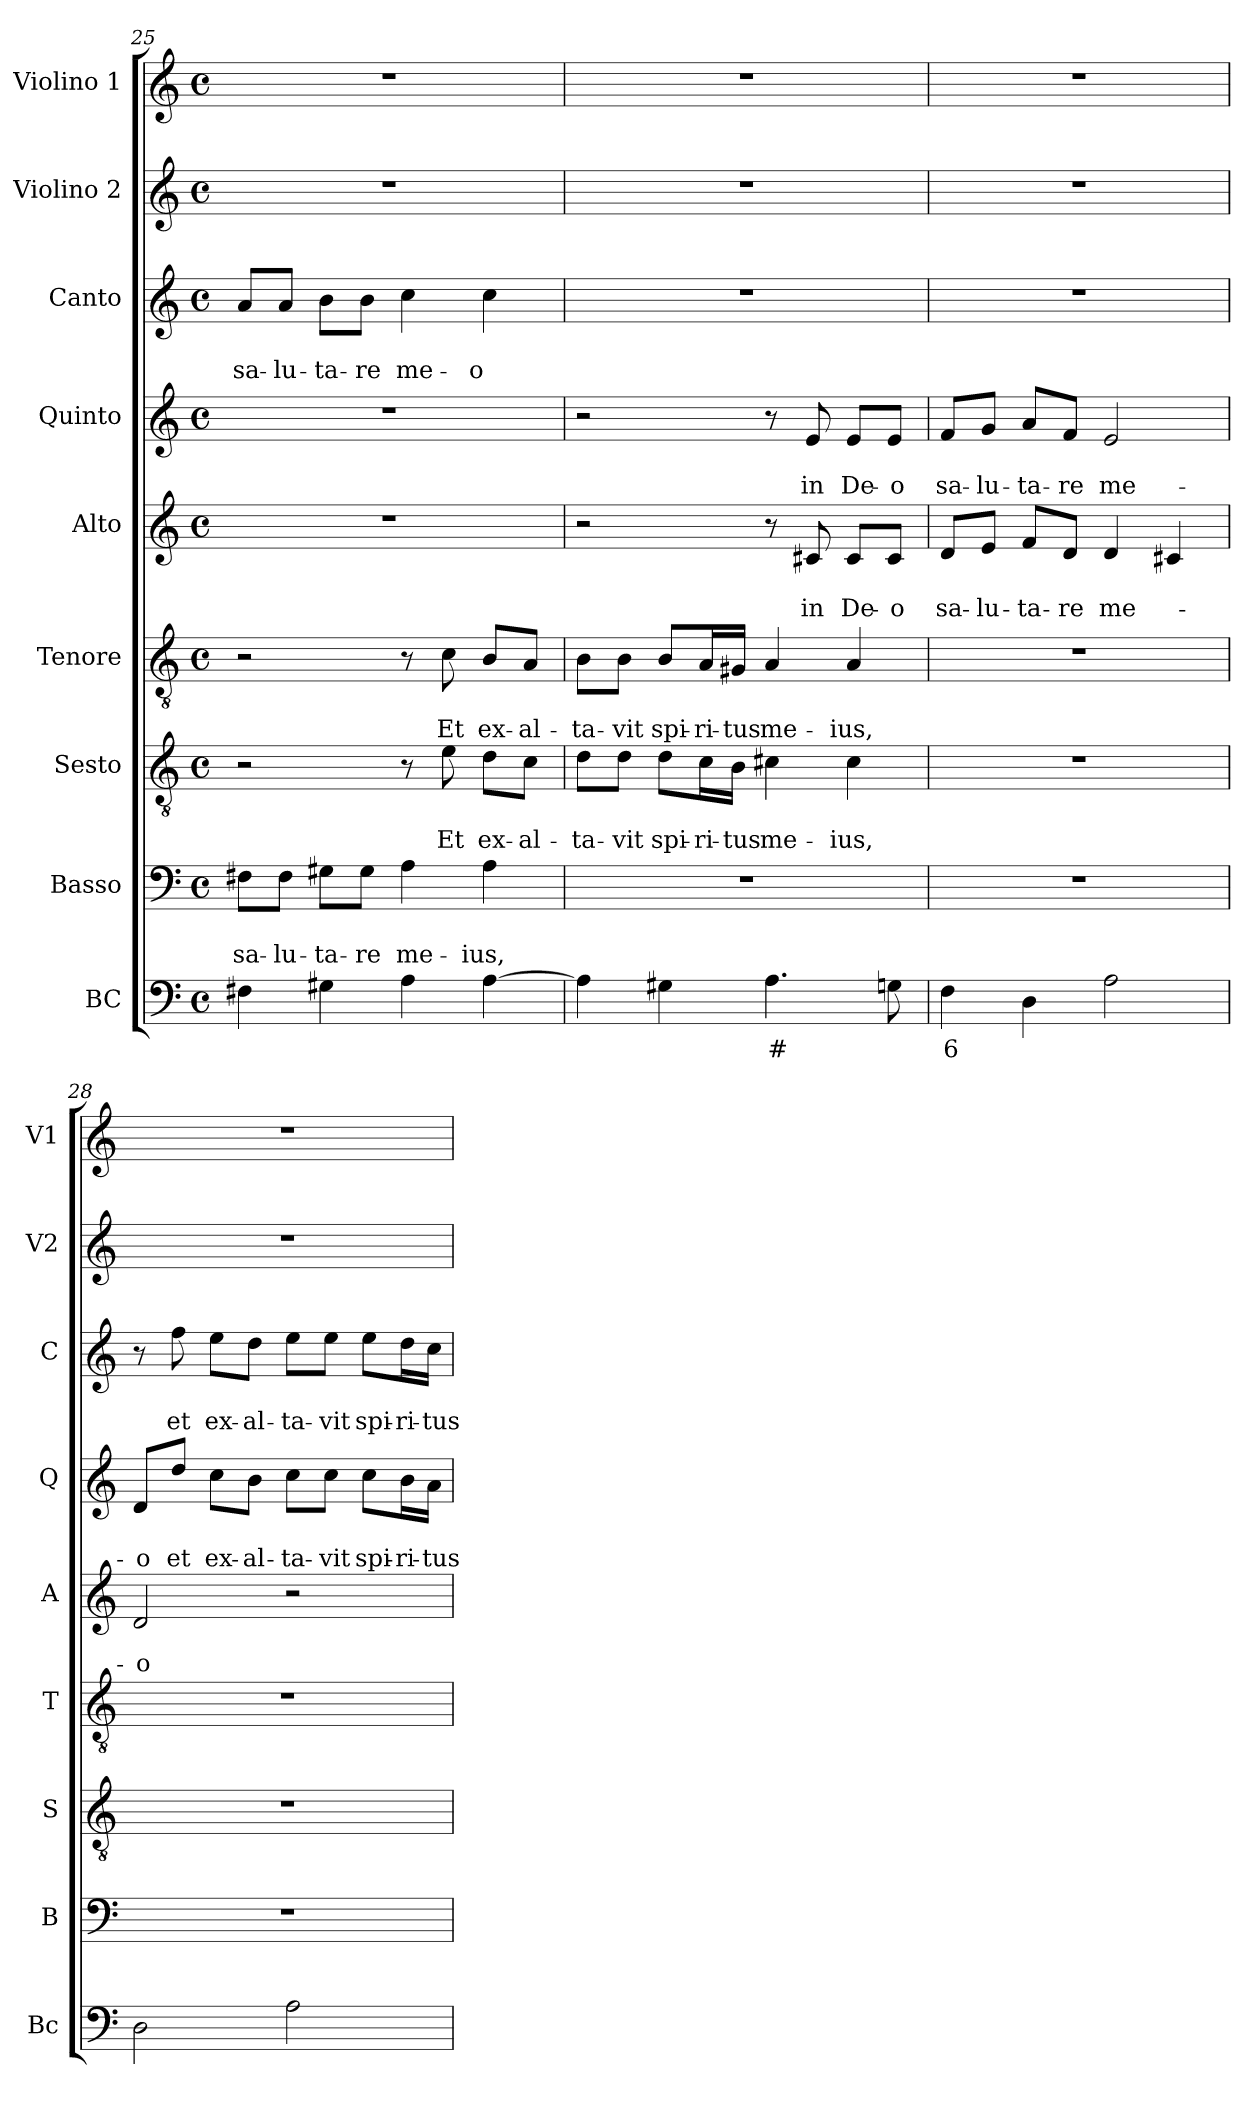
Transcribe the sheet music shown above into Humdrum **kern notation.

**kern	**text	**kern	**text	**text	**kern	**text	**text	**kern	**text	**text	**kern	**text	**text	**kern	**text	**text	**kern	**text	**text	**kern	**kern
*part9	*part9	*part8	*part8	*part8	*part7	*part7	*part7	*part6	*part6	*part6	*part5	*part5	*part5	*part4	*part4	*part4	*part3	*part3	*part3	*part2	*part1
*staff9	*staff9	*staff8	*staff8	*staff8	*staff7	*staff7	*staff7	*staff6	*staff6	*staff6	*staff5	*staff5	*staff5	*staff4	*staff4	*staff4	*staff3	*staff3	*staff3	*staff2	*staff1
*I"BC	*	*I"Basso	*	*	*I"Sesto	*	*	*I"Tenore	*	*	*I"Alto	*	*	*I"Quinto	*	*	*I"Canto	*	*	*I"Violino 2	*I"Violino 1
*I'Bc	*	*I'B	*	*	*I'S	*	*	*I'T	*	*	*I'A	*	*	*I'Q	*	*	*I'C	*	*	*I'V2	*I'V1
*clefF4	*	*clefF4	*	*	*clefGv2	*	*	*clefGv2	*	*	*clefG2	*	*	*clefG2	*	*	*clefG2	*	*	*clefG2	*clefG2
*k[]	*	*k[]	*	*	*k[]	*	*	*k[]	*	*	*k[]	*	*	*k[]	*	*	*k[]	*	*	*k[]	*k[]
*C:	*	*C:	*	*	*C:	*	*	*C:	*	*	*C:	*	*	*C:	*	*	*C:	*	*	*C:	*C:
*M4/4	*	*M4/4	*	*	*M4/4	*	*	*M4/4	*	*	*M4/4	*	*	*M4/4	*	*	*M4/4	*	*	*M4/4	*M4/4
*met(c)	*	*met(c)	*	*	*met(c)	*	*	*met(c)	*	*	*met(c)	*	*	*met(c)	*	*	*met(c)	*	*	*met(c)	*met(c)
=25	=25	=25	=25	=25	=25	=25	=25	=25	=25	=25	=25	=25	=25	=25	=25	=25	=25	=25	=25	=25	=25
!	!	!	!	!LO:LY:b	!	!	!	!	!	!	!	!	!	!	!	!	!	!	!LO:LY:b	!	!
4F#X\	.	8F#X\L	.	sa-	2r	.	.	2r	.	.	1r	.	.	1r	.	.	8a/L	.	sa-	1r	1r
!	!	!	!	!LO:LY:b	!	!	!	!	!	!	!	!	!	!	!	!	!	!	!LO:LY:b	!	!
.	.	8F#\J	.	-lu-	.	.	.	.	.	.	.	.	.	.	.	.	8a/J	.	-lu-	.	.
!	!	!	!	!LO:LY:b	!	!	!	!	!	!	!	!	!	!	!	!	!	!	!LO:LY:b	!	!
4G#X\	.	8G#X\L	.	-ta-	.	.	.	.	.	.	.	.	.	.	.	.	8b\L	.	-ta-	.	.
!	!	!	!	!LO:LY:b	!	!	!	!	!	!	!	!	!	!	!	!	!	!	!LO:LY:b	!	!
.	.	8G#\J	.	-re	.	.	.	.	.	.	.	.	.	.	.	.	8b\J	.	-re	.	.
!	!	!	!	!LO:LY:b	!	!	!	!	!	!	!	!	!	!	!	!	!	!	!LO:LY:b	!	!
4A\	.	4A\	.	me-	8r	.	.	8r	.	.	.	.	.	.	.	.	4cc\	.	me-	.	.
!	!	!	!	!	!	!	!LO:LY:b	!	!	!LO:LY:b	!	!	!	!	!	!	!	!	!	!	!
.	.	.	.	.	8e\	.	Et	8c\	.	Et	.	.	.	.	.	.	.	.	.	.	.
!	!	!	!	!LO:LY:b	!	!	!LO:LY:b	!	!	!LO:LY:b	!	!	!	!	!	!	!	!	!LO:LY:b	!	!
[4A\	.	4A\	.	-ius,	8d\L	.	ex-	8B/L	.	ex-	.	.	.	.	.	.	4cc\	.	-o	.	.
!	!	!	!	!	!	!	!LO:LY:b	!	!	!LO:LY:b	!	!	!	!	!	!	!	!	!	!	!
.	.	.	.	.	8c\J	.	-al-	8A/J	.	-al-	.	.	.	.	.	.	.	.	.	.	.
!!LO:LB:g=z
=26	=26	=26	=26	=26	=26	=26	=26	=26	=26	=26	=26	=26	=26	=26	=26	=26	=26	=26	=26	=26	=26
!	!	!	!	!	!	!	!LO:LY:b	!	!	!LO:LY:b	!	!	!	!	!	!	!	!	!	!	!
4A\]	.	1r	.	.	8d\L	.	-ta-	8B\L	.	-ta-	2r	.	.	2r	.	.	1r	.	.	1r	1r
!	!	!	!	!	!	!	!LO:LY:b	!	!	!LO:LY:b	!	!	!	!	!	!	!	!	!	!	!
.	.	.	.	.	8d\J	.	-vit	8B\J	.	-vit	.	.	.	.	.	.	.	.	.	.	.
!	!	!	!	!	!	!	!LO:LY:b	!	!	!LO:LY:b	!	!	!	!	!	!	!	!	!	!	!
4G#X\	.	.	.	.	8d\L	.	spi-	8B/L	.	spi-	.	.	.	.	.	.	.	.	.	.	.
!	!	!	!	!	!	!	!LO:LY:b	!	!	!LO:LY:b	!	!	!	!	!	!	!	!	!	!	!
.	.	.	.	.	16c\L	.	-ri-	16A/L	.	-ri-	.	.	.	.	.	.	.	.	.	.	.
!	!	!	!	!	!	!	!LO:LY:b	!	!	!LO:LY:b	!	!	!	!	!	!	!	!	!	!	!
.	.	.	.	.	16B\JJ	.	-tus	16G#X/JJ	.	-tus	.	.	.	.	.	.	.	.	.	.	.
!	!LO:LY:b	!	!	!	!	!	!LO:LY:b	!	!	!LO:LY:b	!	!	!	!	!	!	!	!	!	!	!
4.A\	#	.	.	.	4c#X\	.	me-	4A/	.	me-	8r	.	.	8r	.	.	.	.	.	.	.
!	!	!	!	!	!	!	!	!	!	!	!	!	!LO:LY:b	!	!	!LO:LY:b	!	!	!	!	!
.	.	.	.	.	.	.	.	.	.	.	8c#X/	.	-in	8e/	.	in	.	.	.	.	.
!	!	!	!	!	!	!	!LO:LY:b	!	!	!LO:LY:b	!	!	!LO:LY:b	!	!	!LO:LY:b	!	!	!	!	!
.	.	.	.	.	4c#\	.	-ius,	4A/	.	-ius,	8c#/L	.	De-	8e/L	.	De-	.	.	.	.	.
!	!	!	!	!	!	!	!	!	!	!	!	!	!LO:LY:b	!	!	!LO:LY:b	!	!	!	!	!
8Gn\	.	.	.	.	.	.	.	.	.	.	8c#/J	.	-o	8e/J	.	-o	.	.	.	.	.
=27	=27	=27	=27	=27	=27	=27	=27	=27	=27	=27	=27	=27	=27	=27	=27	=27	=27	=27	=27	=27	=27
!	!LO:LY:b	!	!	!	!	!	!	!	!	!	!	!	!LO:LY:b	!	!	!LO:LY:b	!	!	!	!	!
4F\	6	1r	.	.	1r	.	.	1r	.	.	8d/L	.	sa-	8f/L	.	sa-	1r	.	.	1r	1r
!	!	!	!	!	!	!	!	!	!	!	!	!	!LO:LY:b	!	!	!LO:LY:b	!	!	!	!	!
.	.	.	.	.	.	.	.	.	.	.	8e/J	.	-lu-	8g/J	.	-lu-	.	.	.	.	.
!	!	!	!	!	!	!	!	!	!	!	!	!	!LO:LY:b	!	!	!LO:LY:b	!	!	!	!	!
4D\	.	.	.	.	.	.	.	.	.	.	8f/L	.	-ta-	8a/L	.	-ta-	.	.	.	.	.
!	!	!	!	!	!	!	!	!	!	!	!	!	!LO:LY:b	!	!	!LO:LY:b	!	!	!	!	!
.	.	.	.	.	.	.	.	.	.	.	8d/J	.	-re	8f/J	.	-re	.	.	.	.	.
!	!	!	!	!	!	!	!	!	!	!	!	!	!LO:LY:b	!	!	!LO:LY:b	!	!	!	!	!
2A\	.	.	.	.	.	.	.	.	.	.	4d/	.	me-	2e/	.	me-	.	.	.	.	.
.	.	.	.	.	.	.	.	.	.	.	4c#X/	.	.	.	.	.	.	.	.	.	.
=28	=28	=28	=28	=28	=28	=28	=28	=28	=28	=28	=28	=28	=28	=28	=28	=28	=28	=28	=28	=28	=28
!	!	!	!	!	!	!	!	!	!	!	!	!	!LO:LY:b	!	!	!LO:LY:b	!	!	!	!	!
2D\	.	1r	.	.	1r	.	.	1r	.	.	2d/	.	-o	8d/L	.	-o	8r	.	.	1r	1r
!	!	!	!	!	!	!	!	!	!	!	!	!	!	!	!	!LO:LY:b	!	!	!LO:LY:b	!	!
.	.	.	.	.	.	.	.	.	.	.	.	.	.	8dd/J	.	et	8ff\	.	et	.	.
!	!	!	!	!	!	!	!	!	!	!	!	!	!	!	!	!LO:LY:b	!	!	!LO:LY:b	!	!
.	.	.	.	.	.	.	.	.	.	.	.	.	.	8cc\L	.	ex-	8ee\L	.	ex-	.	.
!	!	!	!	!	!	!	!	!	!	!	!	!	!	!	!	!LO:LY:b	!	!	!LO:LY:b	!	!
.	.	.	.	.	.	.	.	.	.	.	.	.	.	8b\J	.	-al-	8dd\J	.	-al-	.	.
!	!	!	!	!	!	!	!	!	!	!	!	!	!	!	!	!LO:LY:b	!	!	!LO:LY:b	!	!
2A\	.	.	.	.	.	.	.	.	.	.	2r	.	.	8cc\L	.	-ta-	8ee\L	.	-ta-	.	.
!	!	!	!	!	!	!	!	!	!	!	!	!	!	!	!	!LO:LY:b	!	!	!LO:LY:b	!	!
.	.	.	.	.	.	.	.	.	.	.	.	.	.	8cc\J	.	-vit	8ee\J	.	-vit	.	.
!	!	!	!	!	!	!	!	!	!	!	!	!	!	!	!	!LO:LY:b	!	!	!LO:LY:b	!	!
.	.	.	.	.	.	.	.	.	.	.	.	.	.	8cc\L	.	spi-	8ee\L	.	spi-	.	.
!	!	!	!	!	!	!	!	!	!	!	!	!	!	!	!	!LO:LY:b	!	!	!LO:LY:b	!	!
.	.	.	.	.	.	.	.	.	.	.	.	.	.	16b\L	.	-ri-	16dd\L	.	-ri-	.	.
!	!	!	!	!	!	!	!	!	!	!	!	!	!	!	!	!LO:LY:b	!	!	!LO:LY:b	!	!
.	.	.	.	.	.	.	.	.	.	.	.	.	.	16a\JJ	.	-tus	16cc\JJ	.	-tus	.	.
=	=	=	=	=	=	=	=	=	=	=	=	=	=	=	=	=	=	=	=	=	=
*-	*-	*-	*-	*-	*-	*-	*-	*-	*-	*-	*-	*-	*-	*-	*-	*-	*-	*-	*-	*-	*-
